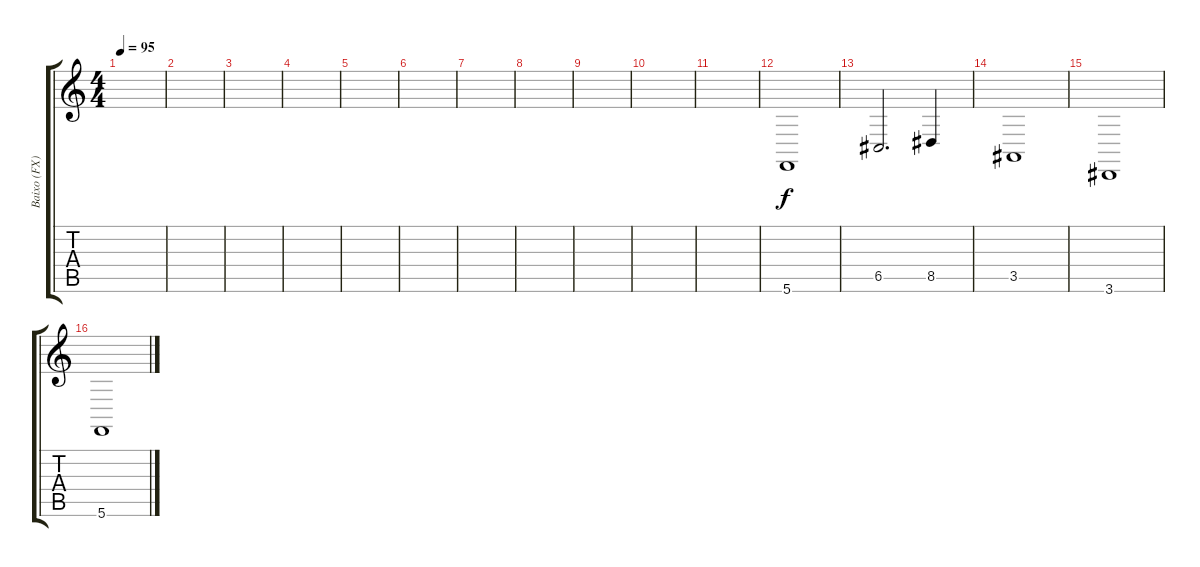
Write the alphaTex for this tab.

\track ("Baixo (FX)" "Baixo (FX)") {instrument lead2sawtooth}
\staff {score tabs}
\tuning (D4 A3 F3 C3 G2 C2) {hide}
\ts (4 4)
\tempo 95
\clef g2
\ks c
|
|
|
|
|
|
|
|
|
|
|
5.6.1 |
6.5.2{d} 8.5.4 |
3.5.1 |
3.6.1 |
5.6.1
